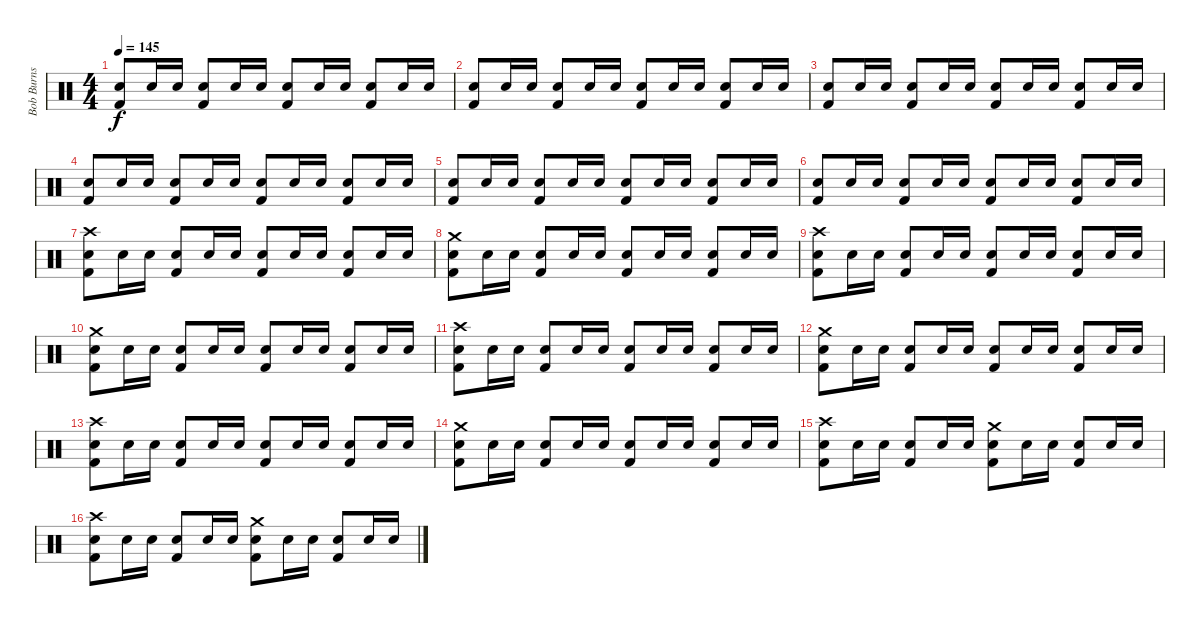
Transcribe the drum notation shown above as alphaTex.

\track ("Bob Burns" "Bob Burns") {instrument percussion}
\staff {score}
\articulation defaults
\ts (4 4)
\tempo 145
\clef neutral
\ks c
("Electric Snare (hit)" "Kick (hit) 2").8{dy f} "Electric Snare (hit)".16 "Electric Snare (hit)".16 ("Electric Snare (hit)" "Kick (hit) 2").8 "Electric Snare (hit)".16 "Electric Snare (hit)".16 ("Electric Snare (hit)" "Kick (hit) 2").8 "Electric Snare (hit)".16 "Electric Snare (hit)".16 ("Electric Snare (hit)" "Kick (hit) 2").8 "Electric Snare (hit)".16 "Electric Snare (hit)".16 |
("Electric Snare (hit)" "Kick (hit) 2").8 "Electric Snare (hit)".16 "Electric Snare (hit)".16 ("Electric Snare (hit)" "Kick (hit) 2").8 "Electric Snare (hit)".16 "Electric Snare (hit)".16 ("Electric Snare (hit)" "Kick (hit) 2").8 "Electric Snare (hit)".16 "Electric Snare (hit)".16 ("Electric Snare (hit)" "Kick (hit) 2").8 "Electric Snare (hit)".16 "Electric Snare (hit)".16 |
("Electric Snare (hit)" "Kick (hit) 2").8 "Electric Snare (hit)".16 "Electric Snare (hit)".16 ("Electric Snare (hit)" "Kick (hit) 2").8 "Electric Snare (hit)".16 "Electric Snare (hit)".16 ("Electric Snare (hit)" "Kick (hit) 2").8 "Electric Snare (hit)".16 "Electric Snare (hit)".16 ("Electric Snare (hit)" "Kick (hit) 2").8 "Electric Snare (hit)".16 "Electric Snare (hit)".16 |
("Electric Snare (hit)" "Kick (hit) 2").8 "Electric Snare (hit)".16 "Electric Snare (hit)".16 ("Electric Snare (hit)" "Kick (hit) 2").8 "Electric Snare (hit)".16 "Electric Snare (hit)".16 ("Electric Snare (hit)" "Kick (hit) 2").8 "Electric Snare (hit)".16 "Electric Snare (hit)".16 ("Electric Snare (hit)" "Kick (hit) 2").8 "Electric Snare (hit)".16 "Electric Snare (hit)".16 |
("Electric Snare (hit)" "Kick (hit) 2").8 "Electric Snare (hit)".16 "Electric Snare (hit)".16 ("Electric Snare (hit)" "Kick (hit) 2").8 "Electric Snare (hit)".16 "Electric Snare (hit)".16 ("Electric Snare (hit)" "Kick (hit) 2").8 "Electric Snare (hit)".16 "Electric Snare (hit)".16 ("Electric Snare (hit)" "Kick (hit) 2").8 "Electric Snare (hit)".16 "Electric Snare (hit)".16 |
("Electric Snare (hit)" "Kick (hit) 2").8 "Electric Snare (hit)".16 "Electric Snare (hit)".16 ("Electric Snare (hit)" "Kick (hit) 2").8 "Electric Snare (hit)".16 "Electric Snare (hit)".16 ("Electric Snare (hit)" "Kick (hit) 2").8 "Electric Snare (hit)".16 "Electric Snare (hit)".16 ("Electric Snare (hit)" "Kick (hit) 2").8 "Electric Snare (hit)".16 "Electric Snare (hit)".16 |
("Crash high (hit)" "Electric Snare (hit)" "Kick (hit) 2").8 "Electric Snare (hit)".16 "Electric Snare (hit)".16 ("Electric Snare (hit)" "Kick (hit) 2").8 "Electric Snare (hit)".16 "Electric Snare (hit)".16 ("Electric Snare (hit)" "Kick (hit) 2").8 "Electric Snare (hit)".16 "Electric Snare (hit)".16 ("Electric Snare (hit)" "Kick (hit) 2").8 "Electric Snare (hit)".16 "Electric Snare (hit)".16 |
("Crash medium (hit)" "Electric Snare (hit)" "Kick (hit) 2").8 "Electric Snare (hit)".16 "Electric Snare (hit)".16 ("Electric Snare (hit)" "Kick (hit) 2").8 "Electric Snare (hit)".16 "Electric Snare (hit)".16 ("Electric Snare (hit)" "Kick (hit) 2").8 "Electric Snare (hit)".16 "Electric Snare (hit)".16 ("Electric Snare (hit)" "Kick (hit) 2").8 "Electric Snare (hit)".16 "Electric Snare (hit)".16 |
("Crash high (hit)" "Electric Snare (hit)" "Kick (hit) 2").8 "Electric Snare (hit)".16 "Electric Snare (hit)".16 ("Electric Snare (hit)" "Kick (hit) 2").8 "Electric Snare (hit)".16 "Electric Snare (hit)".16 ("Electric Snare (hit)" "Kick (hit) 2").8 "Electric Snare (hit)".16 "Electric Snare (hit)".16 ("Electric Snare (hit)" "Kick (hit) 2").8 "Electric Snare (hit)".16 "Electric Snare (hit)".16 |
("Crash medium (hit)" "Electric Snare (hit)" "Kick (hit) 2").8 "Electric Snare (hit)".16 "Electric Snare (hit)".16 ("Electric Snare (hit)" "Kick (hit) 2").8 "Electric Snare (hit)".16 "Electric Snare (hit)".16 ("Electric Snare (hit)" "Kick (hit) 2").8 "Electric Snare (hit)".16 "Electric Snare (hit)".16 ("Electric Snare (hit)" "Kick (hit) 2").8 "Electric Snare (hit)".16 "Electric Snare (hit)".16 |
("Crash high (hit)" "Electric Snare (hit)" "Kick (hit) 2").8 "Electric Snare (hit)".16 "Electric Snare (hit)".16 ("Electric Snare (hit)" "Kick (hit) 2").8 "Electric Snare (hit)".16 "Electric Snare (hit)".16 ("Electric Snare (hit)" "Kick (hit) 2").8 "Electric Snare (hit)".16 "Electric Snare (hit)".16 ("Electric Snare (hit)" "Kick (hit) 2").8 "Electric Snare (hit)".16 "Electric Snare (hit)".16 |
("Crash medium (hit)" "Electric Snare (hit)" "Kick (hit) 2").8 "Electric Snare (hit)".16 "Electric Snare (hit)".16 ("Electric Snare (hit)" "Kick (hit) 2").8 "Electric Snare (hit)".16 "Electric Snare (hit)".16 ("Electric Snare (hit)" "Kick (hit) 2").8 "Electric Snare (hit)".16 "Electric Snare (hit)".16 ("Electric Snare (hit)" "Kick (hit) 2").8 "Electric Snare (hit)".16 "Electric Snare (hit)".16 |
("Crash high (hit)" "Electric Snare (hit)" "Kick (hit) 2").8 "Electric Snare (hit)".16 "Electric Snare (hit)".16 ("Electric Snare (hit)" "Kick (hit) 2").8 "Electric Snare (hit)".16 "Electric Snare (hit)".16 ("Electric Snare (hit)" "Kick (hit) 2").8 "Electric Snare (hit)".16 "Electric Snare (hit)".16 ("Electric Snare (hit)" "Kick (hit) 2").8 "Electric Snare (hit)".16 "Electric Snare (hit)".16 |
("Crash medium (hit)" "Electric Snare (hit)" "Kick (hit) 2").8 "Electric Snare (hit)".16 "Electric Snare (hit)".16 ("Electric Snare (hit)" "Kick (hit) 2").8 "Electric Snare (hit)".16 "Electric Snare (hit)".16 ("Electric Snare (hit)" "Kick (hit) 2").8 "Electric Snare (hit)".16 "Electric Snare (hit)".16 ("Electric Snare (hit)" "Kick (hit) 2").8 "Electric Snare (hit)".16 "Electric Snare (hit)".16 |
("Crash high (hit)" "Electric Snare (hit)" "Kick (hit) 2").8 "Electric Snare (hit)".16 "Electric Snare (hit)".16 ("Electric Snare (hit)" "Kick (hit) 2").8 "Electric Snare (hit)".16 "Electric Snare (hit)".16 ("Crash medium (hit)" "Electric Snare (hit)" "Kick (hit) 2").8 "Electric Snare (hit)".16 "Electric Snare (hit)".16 ("Electric Snare (hit)" "Kick (hit) 2").8 "Electric Snare (hit)".16 "Electric Snare (hit)".16 |
("Crash high (hit)" "Electric Snare (hit)" "Kick (hit) 2").8 "Electric Snare (hit)".16 "Electric Snare (hit)".16 ("Electric Snare (hit)" "Kick (hit) 2").8 "Electric Snare (hit)".16 "Electric Snare (hit)".16 ("Crash medium (hit)" "Electric Snare (hit)" "Kick (hit) 2").8 "Electric Snare (hit)".16 "Electric Snare (hit)".16 ("Electric Snare (hit)" "Kick (hit) 2").8 "Electric Snare (hit)".16 "Electric Snare (hit)".16
